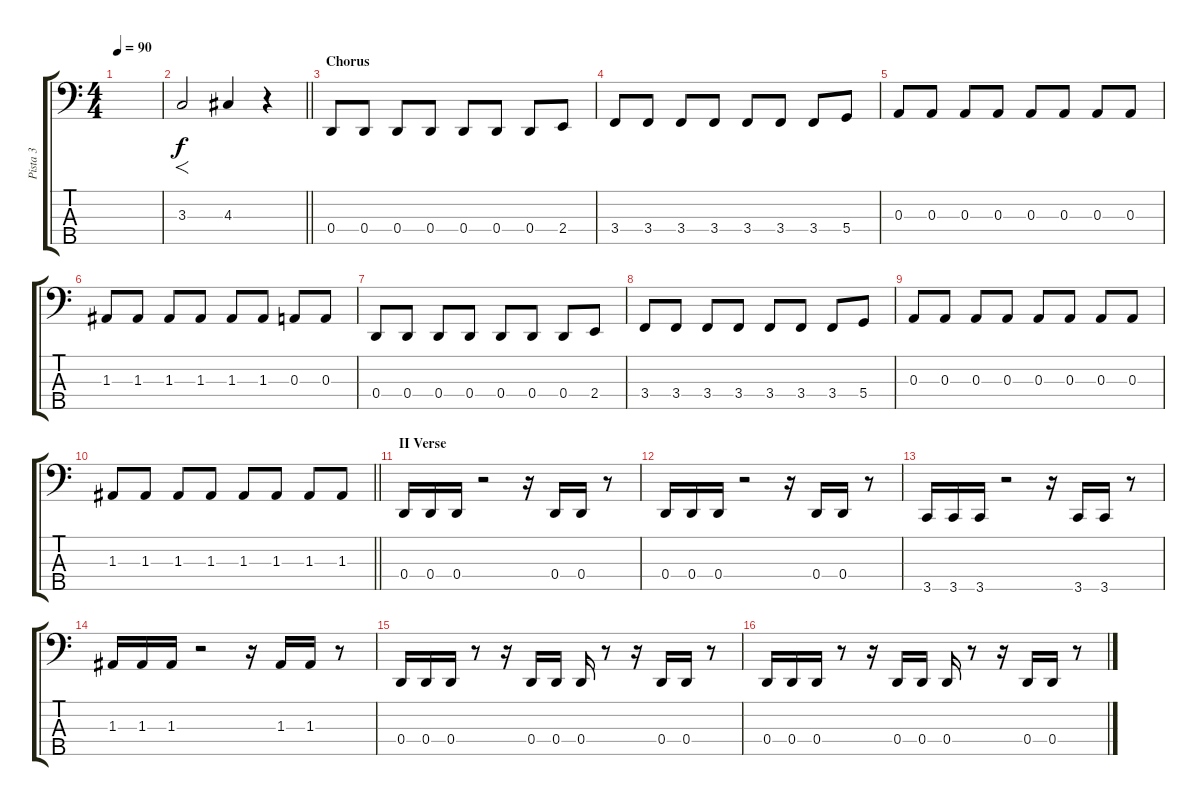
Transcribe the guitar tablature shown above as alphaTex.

\track ("Pista 3" "Pista 3") {instrument electricbassfinger}
\staff {score tabs}
\tuning (G2 D2 A1 D1 A0) {hide}
\ts (4 4)
\tempo 90
\clef f4
\ks c
|
\barLineRight lightlight
3.3.2{f} 4.3.4 r.4 |
\section ("" "Chorus")
0.4.8 0.4.8 0.4.8 0.4.8 0.4.8 0.4.8 0.4.8 2.4.8 |
3.4.8 3.4.8 3.4.8 3.4.8 3.4.8 3.4.8 3.4.8 5.4.8 |
0.3.8 0.3.8 0.3.8 0.3.8 0.3.8 0.3.8 0.3.8 0.3.8 |
1.3.8 1.3.8 1.3.8 1.3.8 1.3.8 1.3.8 0.3.8 0.3.8 |
0.4.8 0.4.8 0.4.8 0.4.8 0.4.8 0.4.8 0.4.8 2.4.8 |
3.4.8 3.4.8 3.4.8 3.4.8 3.4.8 3.4.8 3.4.8 5.4.8 |
0.3.8 0.3.8 0.3.8 0.3.8 0.3.8 0.3.8 0.3.8 0.3.8 |
\barLineRight lightlight
1.3.8 1.3.8 1.3.8 1.3.8 1.3.8 1.3.8 1.3.8 1.3.8 |
\section ("" "II Verse")
0.4.16 0.4.16 0.4.16 r.2 r.16 0.4.16 0.4.16 r.8 |
0.4.16 0.4.16 0.4.16 r.2 r.16 0.4.16 0.4.16 r.8 |
3.5.16 3.5.16 3.5.16 r.2 r.16 3.5.16 3.5.16 r.8 |
1.3.16 1.3.16 1.3.16 r.2 r.16 1.3.16 1.3.16 r.8 |
0.4.16 0.4.16 0.4.16 r.8 r.16 0.4.16 0.4.16 0.4.16 r.8 r.16 0.4.16 0.4.16 r.8 |
0.4.16 0.4.16 0.4.16 r.8 r.16 0.4.16 0.4.16 0.4.16 r.8 r.16 0.4.16 0.4.16 r.8
